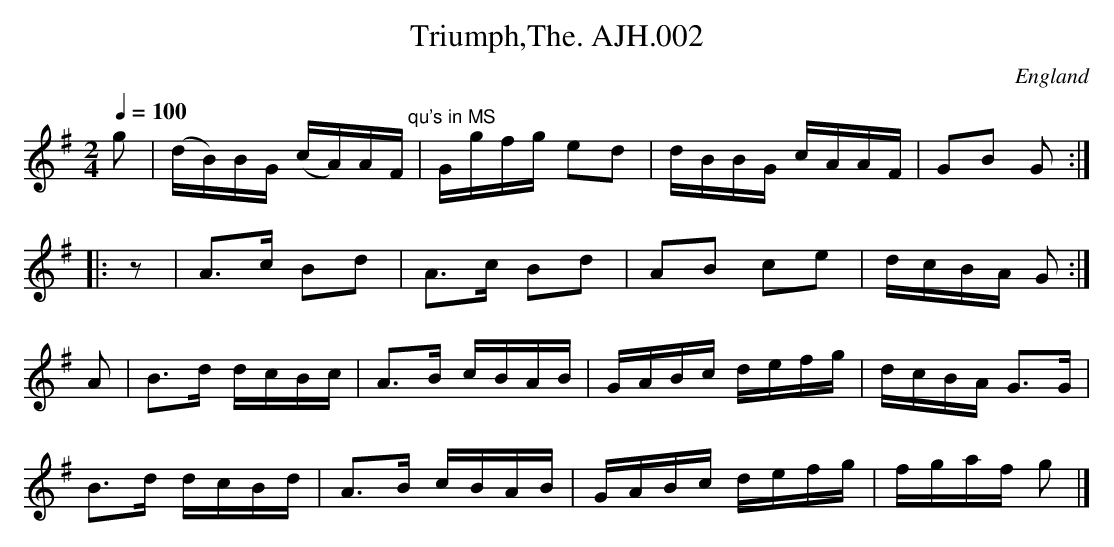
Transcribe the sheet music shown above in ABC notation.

X:1
T:Triumph,The. AJH.002
M:2/4
L:1/16
Q:1/4=100
O:England
K:G major
g2|(dB)BG (cA)AF"qu's in MS"|Ggfg e2d2|dBBG cAAF|G2B2 G2:|!
|:z2|A3c B2d2|A3c B2d2|A2B2 c2e2|dcBA G2:|!
A2|B3d dcBc|A3B cBAB|GABc defg|dcBA G3G|!
B3d dcBd|A3B cBAB|GABc defg|fgaf g2|]
